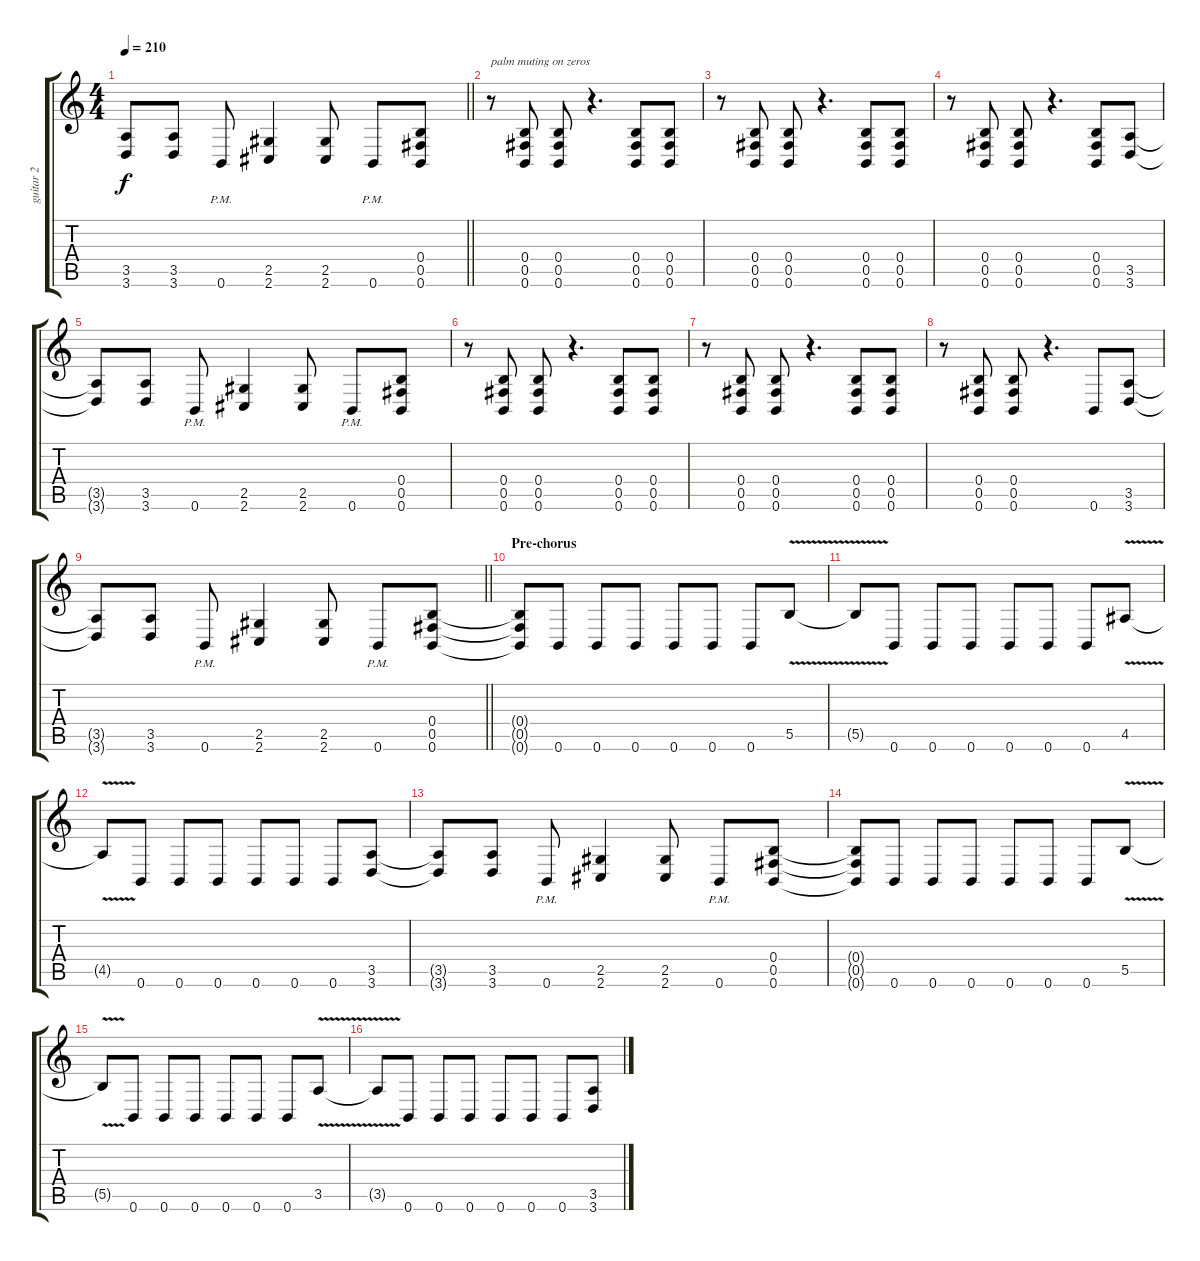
\track ("guitar 2" "guitar 2") {solo instrument distortionguitar}
\staff {score tabs}
\tuning (Db4 Ab3 E3 B2 Gb2 B1) {hide}
\ts (4 4)
\tempo 210
\clef g2
\barLineRight lightlight
\ks c
(3.5{t} 3.6{t}).8{dy f} (3.5 3.6).8 0.6{pm}.8 (2.5 2.6).4 (2.5 2.6).8 0.6{pm}.8 (0.4 0.5 0.6).8 |
r.8{txt "palm muting on zeros"} (0.4 0.5 0.6).8 (0.4 0.5 0.6).8 r.4{d} (0.4 0.5 0.6).8 (0.4 0.5 0.6).8 |
r.8 (0.4 0.5 0.6).8 (0.4 0.5 0.6).8 r.4{d} (0.4 0.5 0.6).8 (0.4 0.5 0.6).8 |
r.8 (0.4 0.5 0.6).8 (0.4 0.5 0.6).8 r.4{d} (0.4 0.5 0.6).8 (3.5 3.6).8 |
(3.5{t} 3.6{t}).8 (3.5 3.6).8 0.6{pm}.8 (2.5 2.6).4 (2.5 2.6).8 0.6{pm}.8 (0.4 0.5 0.6).8 |
r.8 (0.4 0.5 0.6).8 (0.4 0.5 0.6).8 r.4{d} (0.4 0.5 0.6).8 (0.4 0.5 0.6).8 |
r.8 (0.4 0.5 0.6).8 (0.4 0.5 0.6).8 r.4{d} (0.4 0.5 0.6).8 (0.4 0.5 0.6).8 |
r.8 (0.4 0.5 0.6).8 (0.4 0.5 0.6).8 r.4{d} 0.6.8 (3.5 3.6).8 |
\barLineRight lightlight
(3.5{t} 3.6{t}).8 (3.5 3.6).8 0.6{pm}.8 (2.5 2.6).4 (2.5 2.6).8 0.6{pm}.8 (0.4 0.5 0.6).8 |
\section ("" "Pre-chorus")
(0.4{t} 0.5{t} 0.6{t}).8 0.6.8 0.6.8 0.6.8 0.6.8 0.6.8 0.6.8 5.5{v}.8 |
5.5{t}.8 0.6.8 0.6.8 0.6.8 0.6.8 0.6.8 0.6.8 4.5{v}.8 |
4.5{t}.8 0.6.8 0.6.8 0.6.8 0.6.8 0.6.8 0.6.8 (3.5 3.6).8 |
(3.5{t} 3.6{t}).8 (3.5 3.6).8 0.6{pm}.8 (2.5 2.6).4 (2.5 2.6).8 0.6{pm}.8 (0.4 0.5 0.6).8 |
(0.4{t} 0.5{t} 0.6{t}).8 0.6.8 0.6.8 0.6.8 0.6.8 0.6.8 0.6.8 5.5{v}.8 |
5.5{t}.8 0.6.8 0.6.8 0.6.8 0.6.8 0.6.8 0.6.8 3.5{v}.8 |
3.5{t}.8 0.6.8 0.6.8 0.6.8 0.6.8 0.6.8 0.6.8 (3.5 3.6).8
